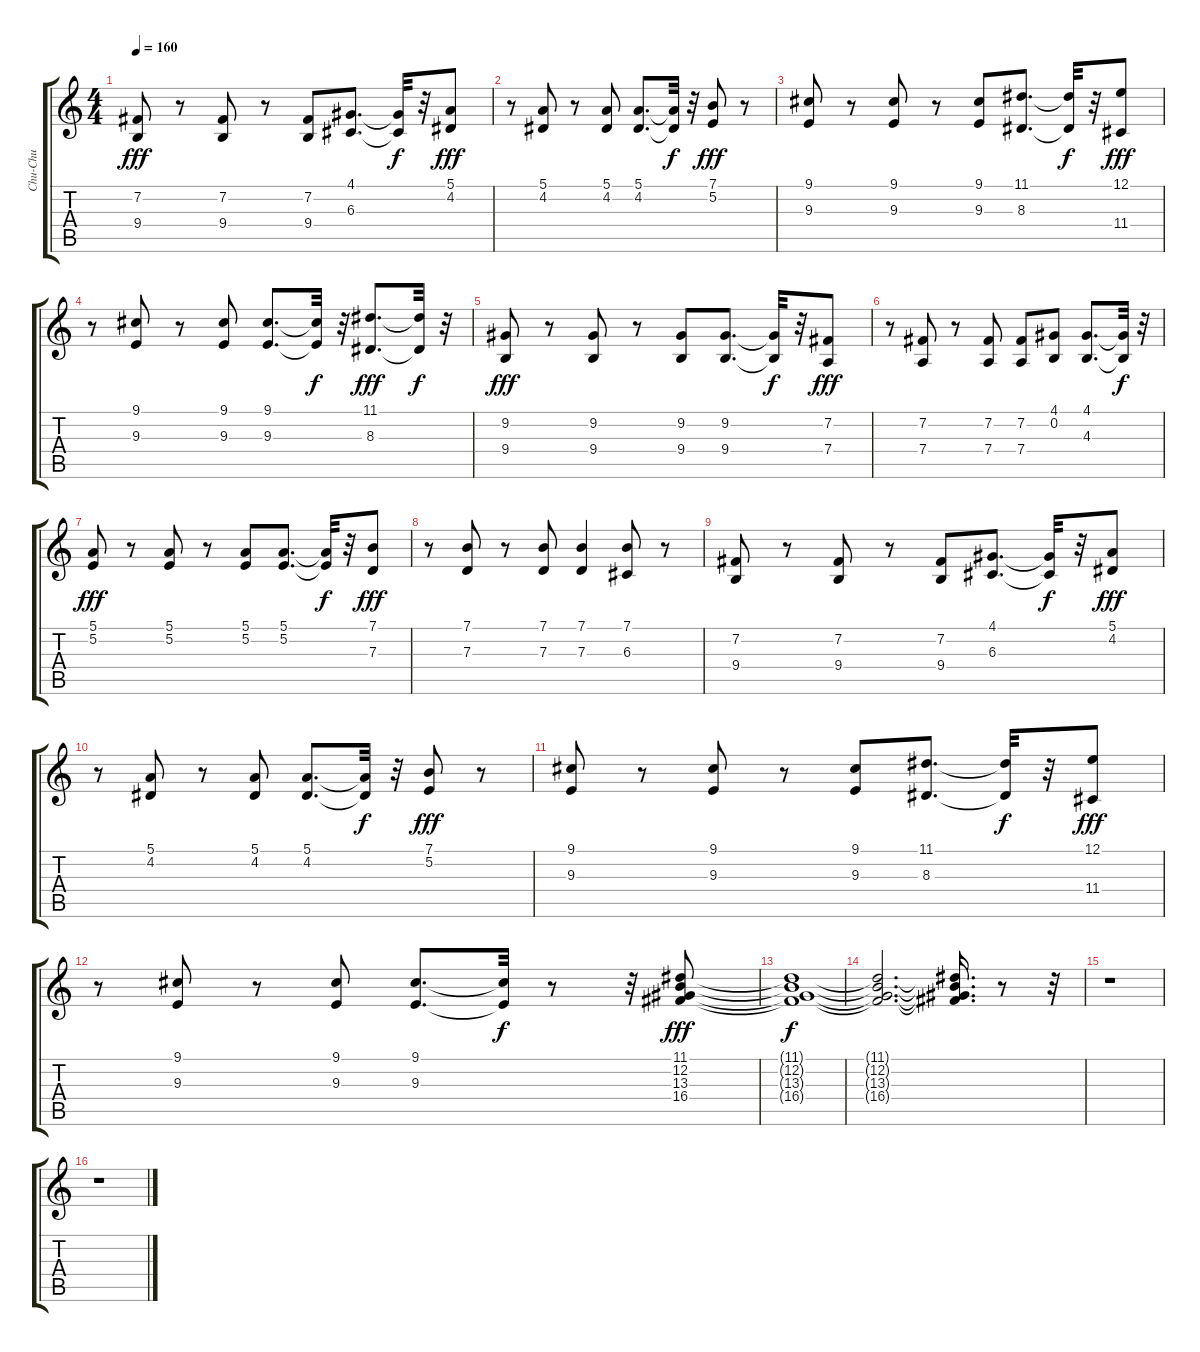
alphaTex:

\track ("Chu-Chu" "Chu-Chu") {instrument voiceoohs}
\staff {score tabs}
\tuning (E4 B3 G3 D3 A2 E2) {hide}
\ts (4 4)
\tempo 160
\clef g2
\ks c
(7.2 9.4).8{dy fff} r.8 (7.2 9.4).8 r.8 (7.2 9.4).8 (4.1 6.3).8{d} (4.1{t} 6.3{t}).32{dy f} r.32 (5.1 4.2).8{dy fff} |
r.8 (5.1 4.2).8 r.8 (5.1 4.2).8 (5.1 4.2).8{d} (5.1{t} 4.2{t}).32{dy f} r.32 (7.1 5.2).8{dy fff} r.8 |
(9.1 9.3).8 r.8 (9.1 9.3).8 r.8 (9.1 9.3).8 (11.1 8.3).8{d} (11.1{t} 8.3{t}).32{dy f} r.32 (12.1 11.4).8{dy fff} |
r.8 (9.1 9.3).8 r.8 (9.1 9.3).8 (9.1 9.3).8{d} (9.1{t} 9.3{t}).32{dy f} r.32 (11.1 8.3).8{d dy fff} (11.1{t} 8.3{t}).32{dy f} r.32 |
(9.2 9.4).8{dy fff} r.8 (9.2 9.4).8 r.8 (9.2 9.4).8 (9.2 9.4).8{d} (9.2{t} 9.4{t}).32{dy f} r.32 (7.2 7.4).8{dy fff} |
r.8 (7.2 7.4).8 r.8 (7.2 7.4).8 (7.2 7.4).8 (4.1 0.2).8 (4.1 4.3).8{d} (4.1{t} 4.3{t}).32{dy f} r.32 |
(5.1 5.2).8{dy fff} r.8 (5.1 5.2).8 r.8 (5.1 5.2).8 (5.1 5.2).8{d} (5.1{t} 5.2{t}).32{dy f} r.32 (7.1 7.3).8{dy fff} |
r.8 (7.1 7.3).8 r.8 (7.1 7.3).8 (7.1 7.3).4 (7.1 6.3).8 r.8 |
(7.2 9.4).8 r.8 (7.2 9.4).8 r.8 (7.2 9.4).8 (4.1 6.3).8{d} (4.1{t} 6.3{t}).32{dy f} r.32 (5.1 4.2).8{dy fff} |
r.8 (5.1 4.2).8 r.8 (5.1 4.2).8 (5.1 4.2).8{d} (5.1{t} 4.2{t}).32{dy f} r.32 (7.1 5.2).8{dy fff} r.8 |
(9.1 9.3).8 r.8 (9.1 9.3).8 r.8 (9.1 9.3).8 (11.1 8.3).8{d} (11.1{t} 8.3{t}).32{dy f} r.32 (12.1 11.4).8{dy fff} |
r.8 (9.1 9.3).8 r.8 (9.1 9.3).8 (9.1 9.3).8{d} (9.1{t} 9.3{t}).32{dy f} r.8 r.32 (11.1 12.2 13.3 16.4).8{dy fff} |
(11.1{t} 12.2{t} 13.3{t} 16.4{t}).1{dy f} |
(11.1{t} 12.2{t} 13.3{t} 16.4{t}).2{d} (11.1{t} 12.2{t} 13.3{t} 16.4{t}).16{d} r.8 r.32 |
r.1 |
r.1
